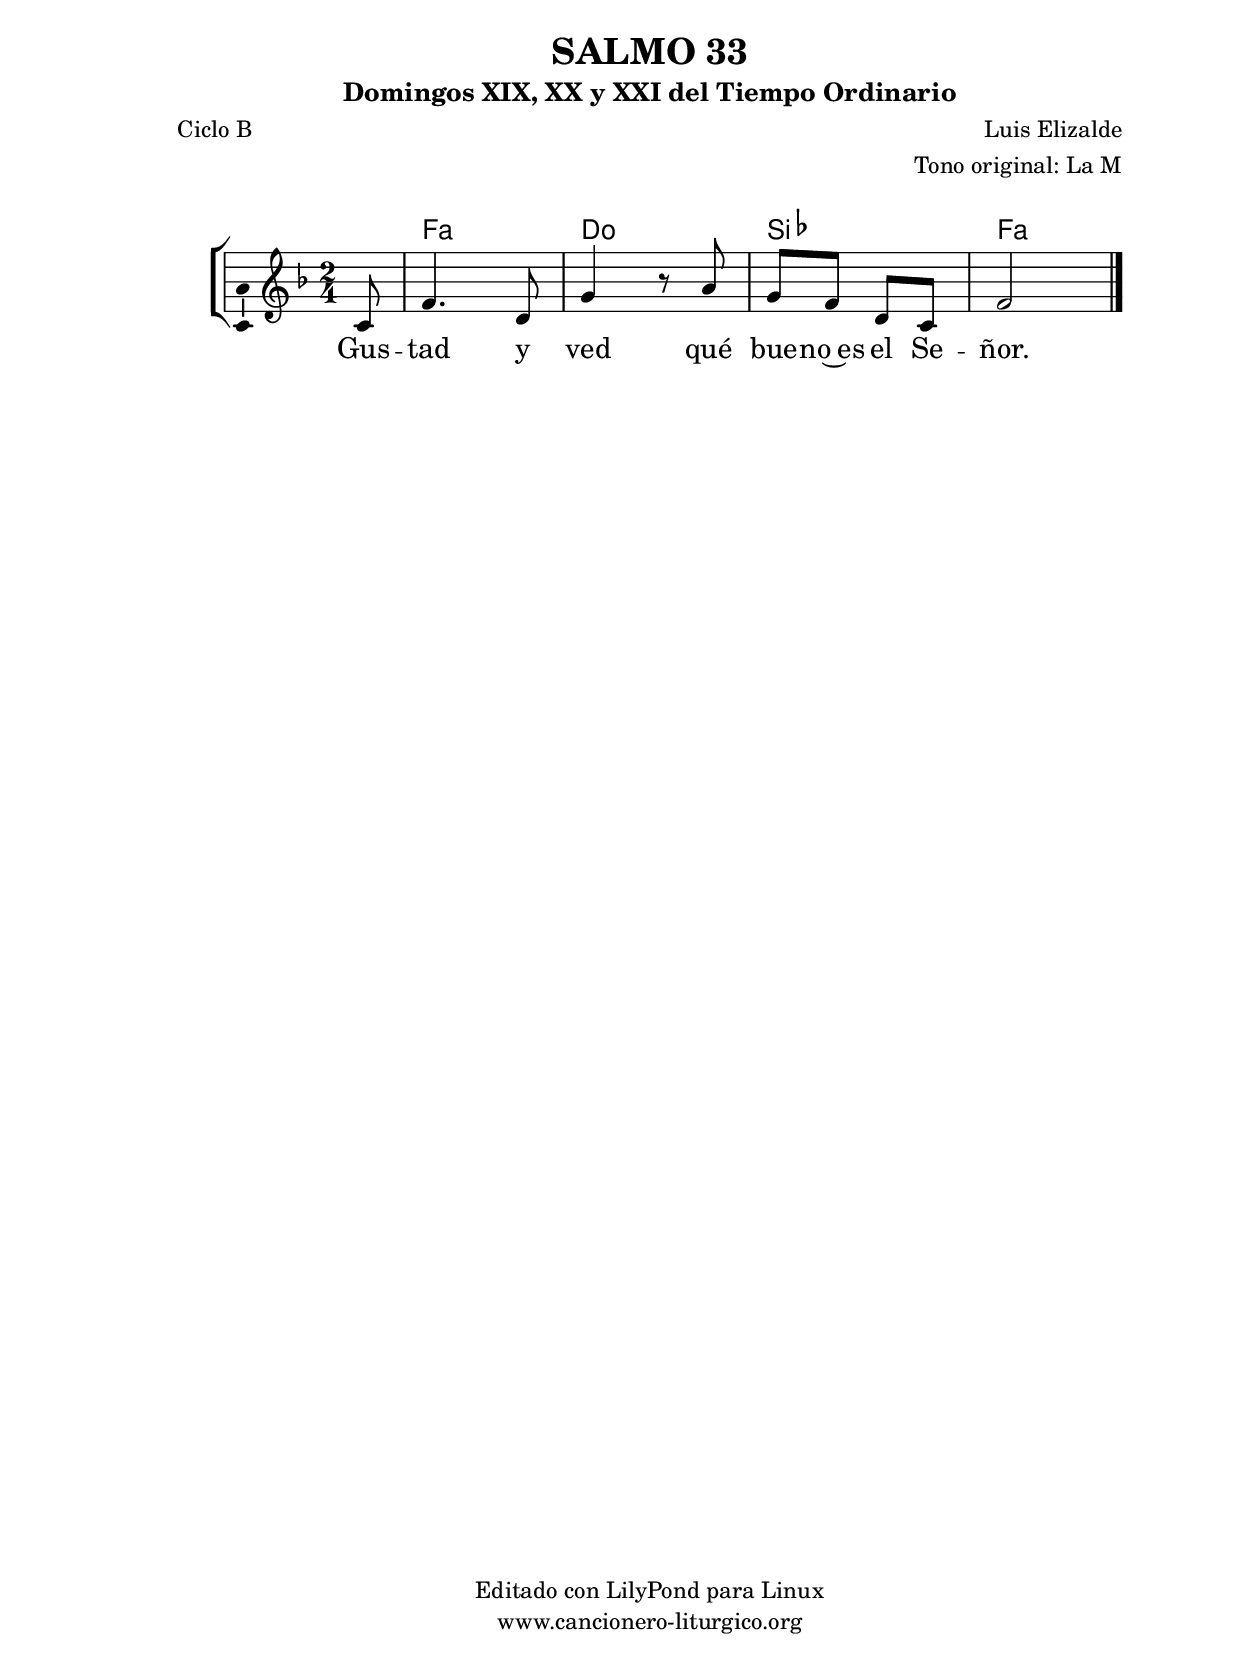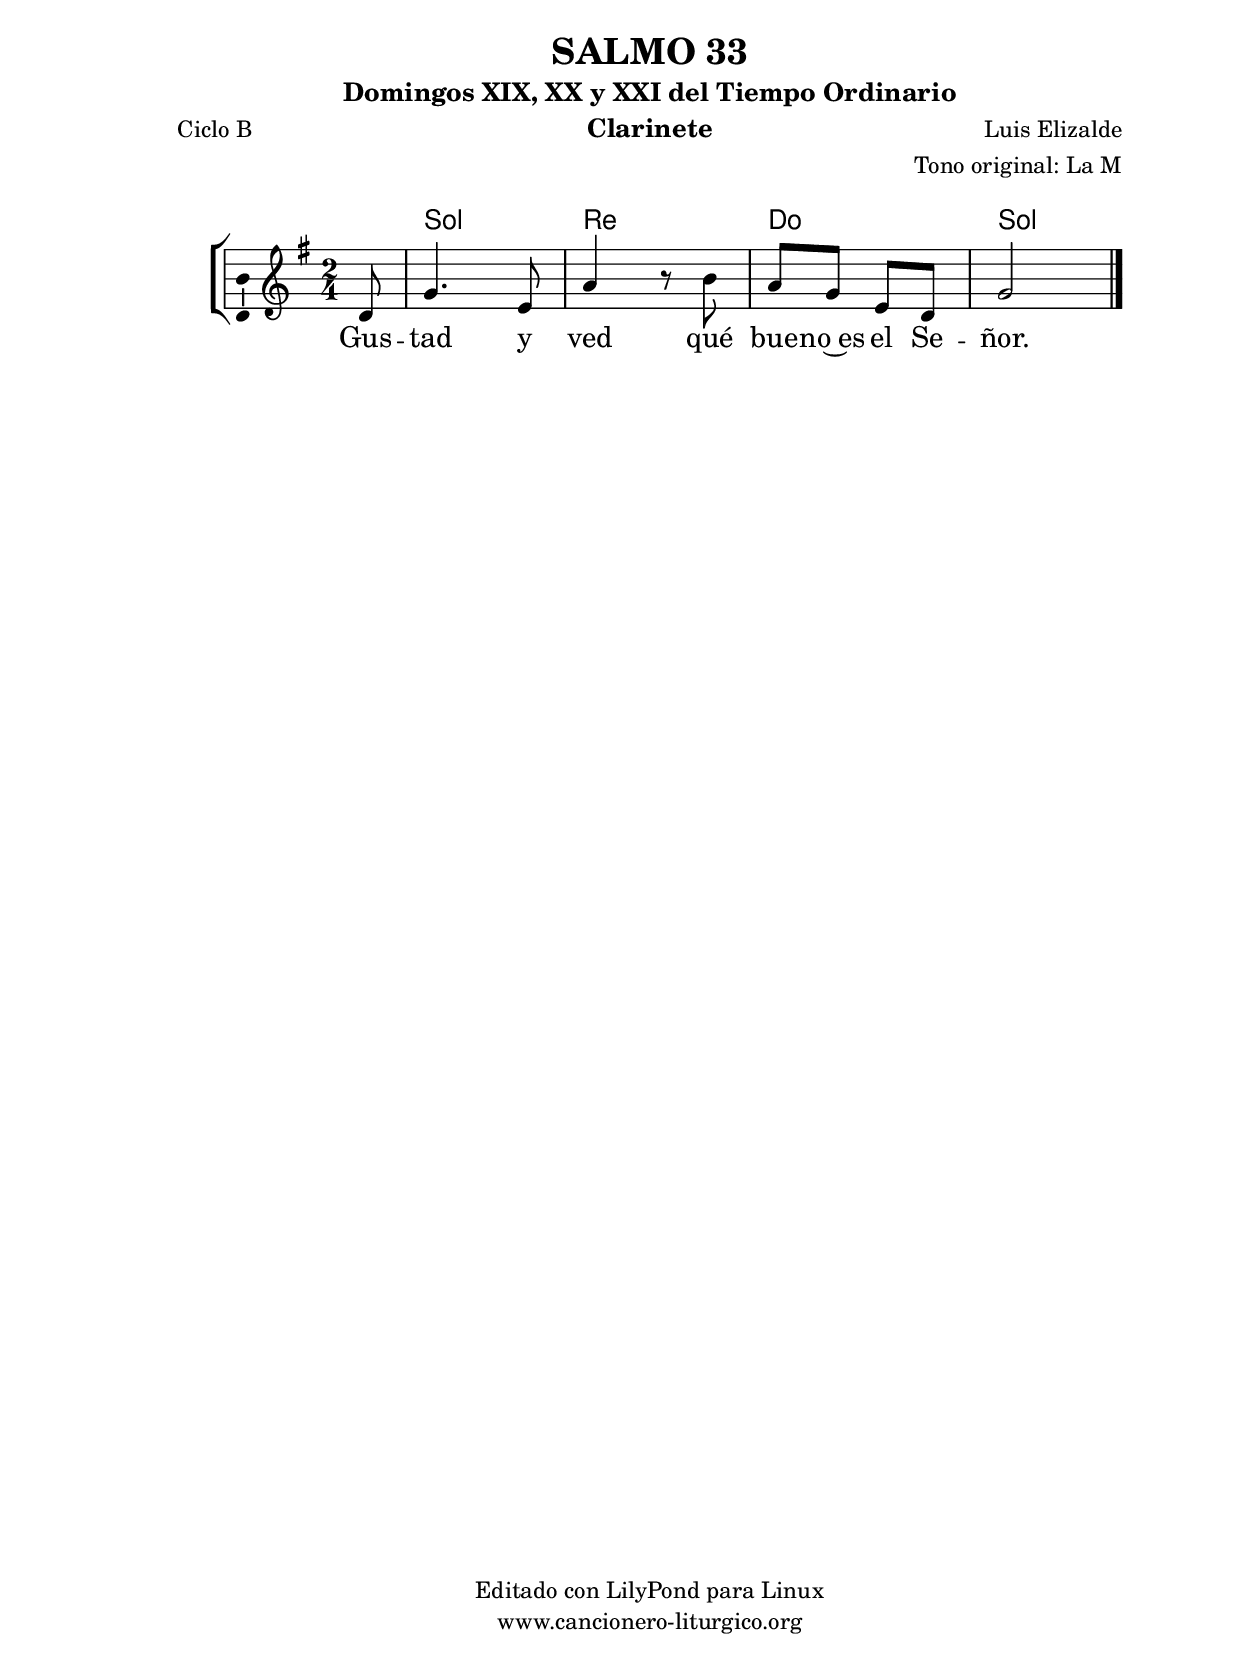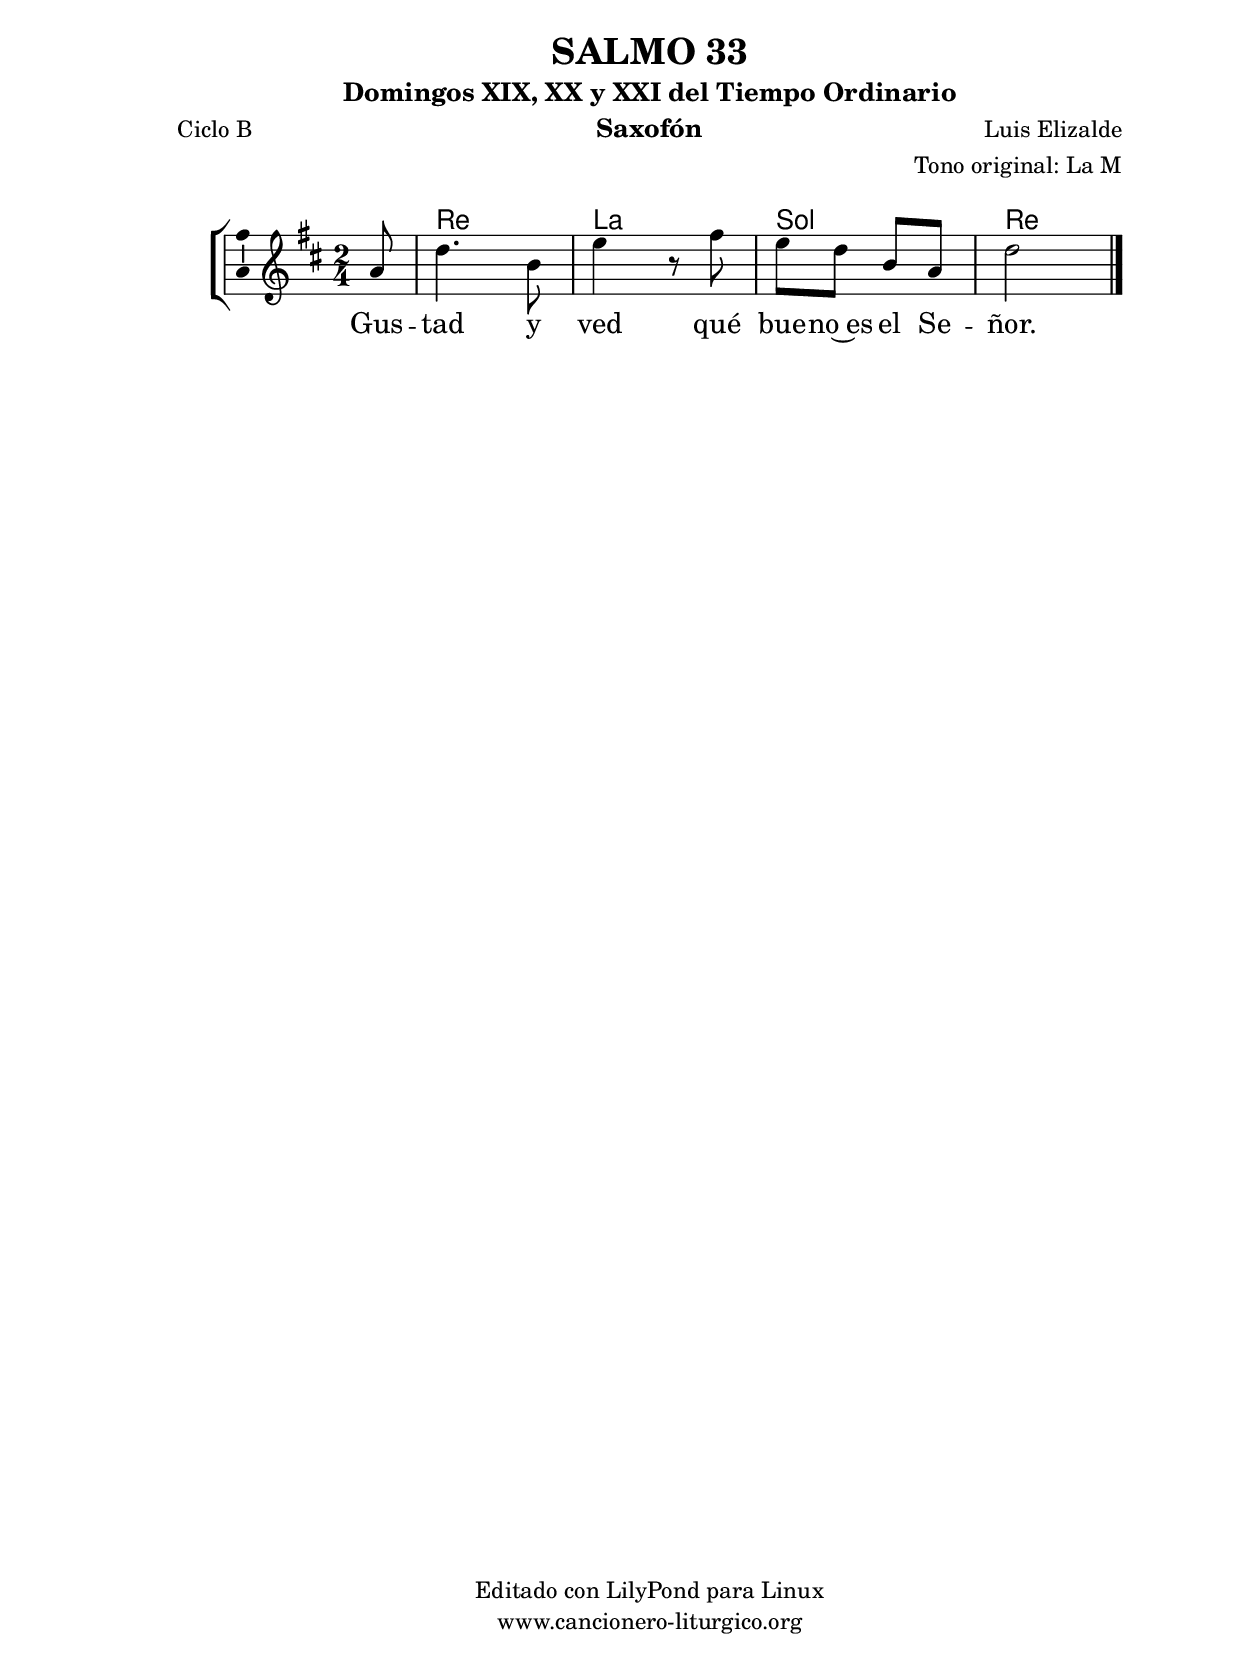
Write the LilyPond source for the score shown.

%
%para convertir .midi en .wav:
%timidity filename.midi -Ow -o finename.wav
%
%
%Para convertir de .wav a .mp3:
%lame -h -m j filename.wav
%
%
%para escuchar el midi:
%timidity nombrefichero.midi
%


%versión de lilypond para la que se ha escrito esta partitura:
\version "2.16.0"

	%Tamaño papel
	#(set-default-paper-size "a4")
	%Tamaño partitura
	#(set-global-staff-size 20)
	%No responde al pulsar sobre una nota
	#(ly:set-option 'point-and-click #f)

%parámetros del encabezamiento:
\header {
	title = "SALMO 33"
	subtitle = "Domingos XIX, XX y XXI del Tiempo Ordinario"
	composer = "Luis Elizalde"
	poet = "Ciclo B"
	meter = ""
	arranger = "Tono original: La M"
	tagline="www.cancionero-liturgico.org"
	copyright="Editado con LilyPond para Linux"
	}

%parámetros asociados al papel:
\paper  {
	oddHeaderMarkup = \markup {\fill-line { \on-the-fly #not-first-page \fromproperty #'header:title \on-the-fly #not-first-page \fromproperty #'header:composer }}
	evenHeaderMarkup = \markup {\fill-line { \fromproperty #'header:composer \fromproperty #'header:title }}
	#(set-paper-size "a4")
	print-page-number = ##f
	first-page-number = 1
	print-first-page-number = ##f
%	head-separation = 3.0 \cm
	top-margin = 2.0 \cm
	bottom-margin = 0.5\cm
%%%	bottom-margin = -1.0\cm
	left-margin = 3.0 \cm
	line-width = 16.0 \cm 
	indent = 8\mm
	interscoreline = 2.\mm
	between-system-space = 15\mm
%	para que las partituras no llenen la hoja:
	ragged-bottom = ##t
%	idem para la última hoja:
	ragged-last-bottom = ##f
%	para que las partituras llenen el ancho del papel:
	ragged-last = ##f
	after-title-space = 2.5 \cm
%page-count=1
%system-count=8

	%Flexible Vertical Spacing
%	markup-markup-spacing =
%	#'((basic-distance . 15) (minimum-distance . 15) (padding . 3))
	markup-system-spacing =
	#'((basic-distance . 15) (minimum-distance . 15) (padding . 3))
	system-system-spacing =
	#'((basic-distance . 15) (minimum-distance . 15) (padding . 3))
	score-system-spacing =
	#'((basic-distance . 15) (minimum-distance . 15) (padding . 5))
%	top-system-spacing = % header
%	#'((basic-distance . 8) (minimum-distance . 0) (padding . 3))
%	top-markup-spacing =
%	#'((basic-distance . 20) (minimum-distance . 20) (padding . 3))
	last-bottom-spacing = % footer
	#'((basic-distance . 5) (minimum-distance . 5) (padding . 3))
%	score-markup-spacing =
%	#'((basic-distance . 16) (minimum-distance . 13) (padding . 3))

	}


%parámetros que afectan a toda la partitura:
global =  {
	%clave de sol (G):
	\clef G
	%armadura:
	\transpose a f
	\key a \major
	\tempo 4=100
	\set Score.tempoHideNote = ##t
	}


acordes = {
	\italianChords
	\chordmode {
	\transpose a f
{
s8
a2 e d a
	}
	}
}


melodia = 
	\transpose a f
{
	\relative c'{
	\time 2/4

	\partial 8*1

e8
a4. fis8
b4 r8 cis8
b8 a fis e
a2

	\bar "|."
	}
	}


texto = \lyricmode {
Gus -- tad y ved qué bue -- no~es el Se -- ñor.
	}


acordesStaff = \context ChordNames = acordesStaff <<
	\set chordChanges = ##t
	\acordes
	>>


vozStaff = \context Voice = vozStaff
\with {\consists "Ambitus_engraver"}
<<
%	\set Staff.instrumentName = ""
%	\set Staff.shortInstrumentName = ""
%	\set Staff.midiInstrument = #"clarinet"
%	\set Staff.midiInstrument = #"cello"
%	\set Staff.midiInstrument = #"flute"
	\set Staff.midiInstrument = #"electric guitar (jazz)"
%	\set Staff.midiInstrument = #"english horn"
%	\set Staff.midiInstrument = #"violin"
%	\set Staff.midiInstrument = #"glockenspiel"
	\set Staff.midiMinimumVolume = #0.7
	\set Staff.midiMaximumVolume = #0.9
	\global
	\melodia
	>>


textoStaff = \context Lyrics = textoStaff <<
	\lyricsto vozStaff \texto
	>>

\book {
	\score {
		\context ChoirStaff {
			\override StaffGroup.SystemStartBracket #'collapse-height = #1
			\override Score.SystemStartBar #'collapse-height = #1
			<<
			\acordesStaff
			\vozStaff
			\textoStaff
			>>
			}
		\layout {
	    		\context {
				\Lyrics
				\override LyricText #'font-size = #2
				}
	   		 \context {
				\Score
				%fontSize = #3
				\override StaffSymbol #'staff-space = #(magstep +3)
				%\override Beam #'thickness = #0.55
				%\override SpacingSpanner #'spacing-increment = #1.0
				%\override Slur #'height-limit = #1.5
				}
			}
		}
	\score {
		\unfoldRepeats
		\context ChoirStaff {
			<<
			\acordesStaff
			\vozStaff
			>>
			}
		\midi {
	  		\context {
	  			\Score
				tempoWholesPerMinute = #(ly:make-moment 70 4)
				}
			}
		}
	}

%Partitura para clarinete
#(define output-suffix "C")
\book {
	\header{
		instrument = "Clarinete"
		}
	\score {
		\context ChoirStaff {
			\override StaffGroup.SystemStartBracket #'collapse-height = #1
			\override Score.SystemStartBar #'collapse-height = #1
\transpose c d
			<<
			\acordesStaff
			\vozStaff
			\textoStaff
			>>
			}
		\layout {
	    		\context {
				\Lyrics
				\override LyricText #'font-size = #2
				}
	   		 \context {
				\Score
				%fontSize = #3
				\override StaffSymbol #'staff-space = #(magstep +3)
				%\override Beam #'thickness = #0.55
				%\override SpacingSpanner #'spacing-increment = #1.0
				%\override Slur #'height-limit = #1.5
				}
			}
		}
	}

%Partitura para saxofón
#(define output-suffix "S")
\book {
	\header{
		instrument = "Saxofón"
		}
	\score {
		\context ChoirStaff {
			\override StaffGroup.SystemStartBracket #'collapse-height = #1
			\override Score.SystemStartBar #'collapse-height = #1
\transpose c a
			<<
			\acordesStaff
			\vozStaff
			\textoStaff
			>>
			}
		\layout {
	    		\context {
				\Lyrics
				\override LyricText #'font-size = #2
				}
	   		 \context {
				\Score
				%fontSize = #3
				\override StaffSymbol #'staff-space = #(magstep +3)
				%\override Beam #'thickness = #0.55
				%\override SpacingSpanner #'spacing-increment = #1.0
				%\override Slur #'height-limit = #1.5
				}
			}
		}
	}

